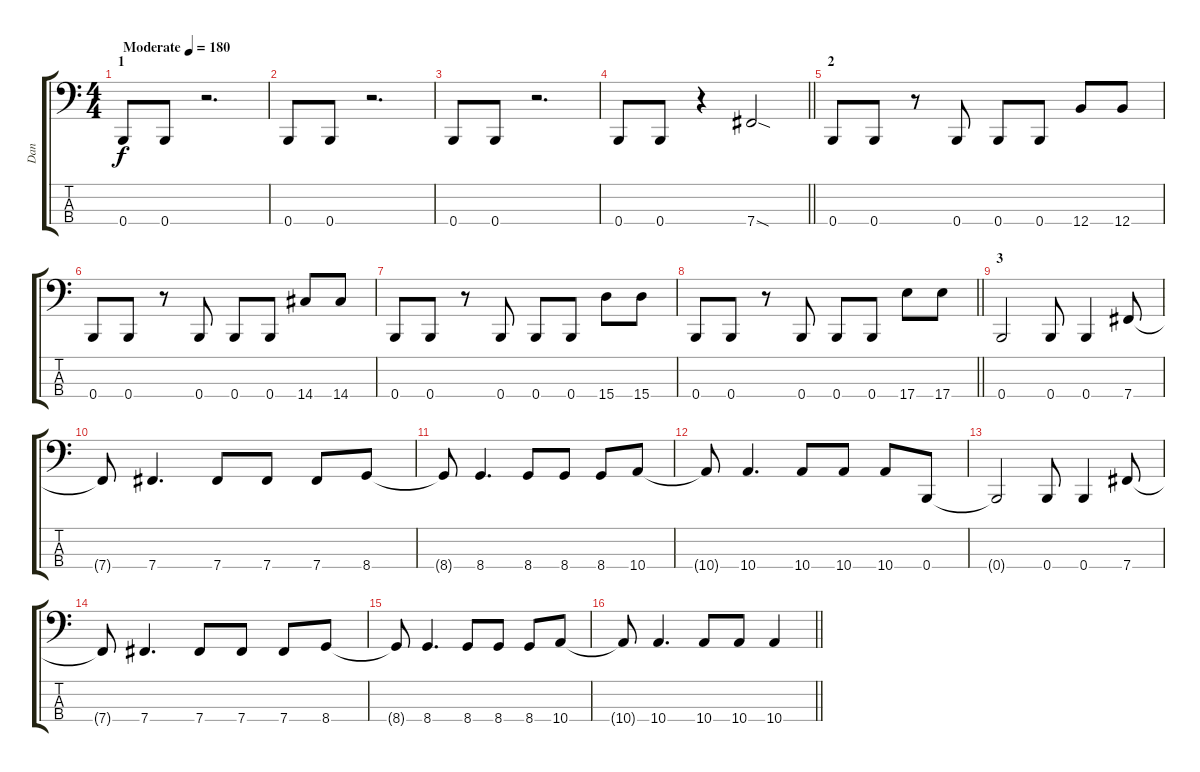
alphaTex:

\track ("Dan" "Dan") {instrument electricbassfinger}
\staff {score tabs}
\tuning (E2 B1 Gb1 B0) {hide}
\ts (4 4)
\section ("" "1")
\tempo (180 "Moderate")
\clef f4
\ks c
0.4.8{dy f instrument electricbassfinger} 0.4.8 r.2{d} |
0.4.8 0.4.8 r.2{d} |
0.4.8 0.4.8 r.2{d} |
\barLineRight lightlight
0.4.8 0.4.8 r.4 7.4{sod}.2{instrument slapbass1} |
\section ("" "2")
0.4.8{instrument electricbassfinger} 0.4.8 r.8 0.4.8 0.4.8 0.4.8 12.4.8 12.4.8 |
0.4.8 0.4.8 r.8 0.4.8 0.4.8 0.4.8 14.4.8 14.4.8 |
0.4.8 0.4.8 r.8 0.4.8 0.4.8 0.4.8 15.4.8 15.4.8 |
\barLineRight lightlight
0.4.8 0.4.8 r.8 0.4.8 0.4.8 0.4.8 17.4.8 17.4.8 |
\section ("" "3")
0.4.2 0.4.8 0.4.4 7.4.8 |
7.4{t}.8 7.4.4{d} 7.4.8 7.4.8 7.4.8 8.4.8 |
8.4{t}.8 8.4.4{d} 8.4.8 8.4.8 8.4.8 10.4.8 |
10.4{t}.8 10.4.4{d} 10.4.8 10.4.8 10.4.8 0.4.8 |
0.4{t}.2 0.4.8 0.4.4 7.4.8 |
7.4{t}.8 7.4.4{d} 7.4.8 7.4.8 7.4.8 8.4.8 |
8.4{t}.8 8.4.4{d} 8.4.8 8.4.8 8.4.8 10.4.8 |
\barLineRight lightlight
10.4{t}.8 10.4.4{d} 10.4.8 10.4.8 10.4.4
